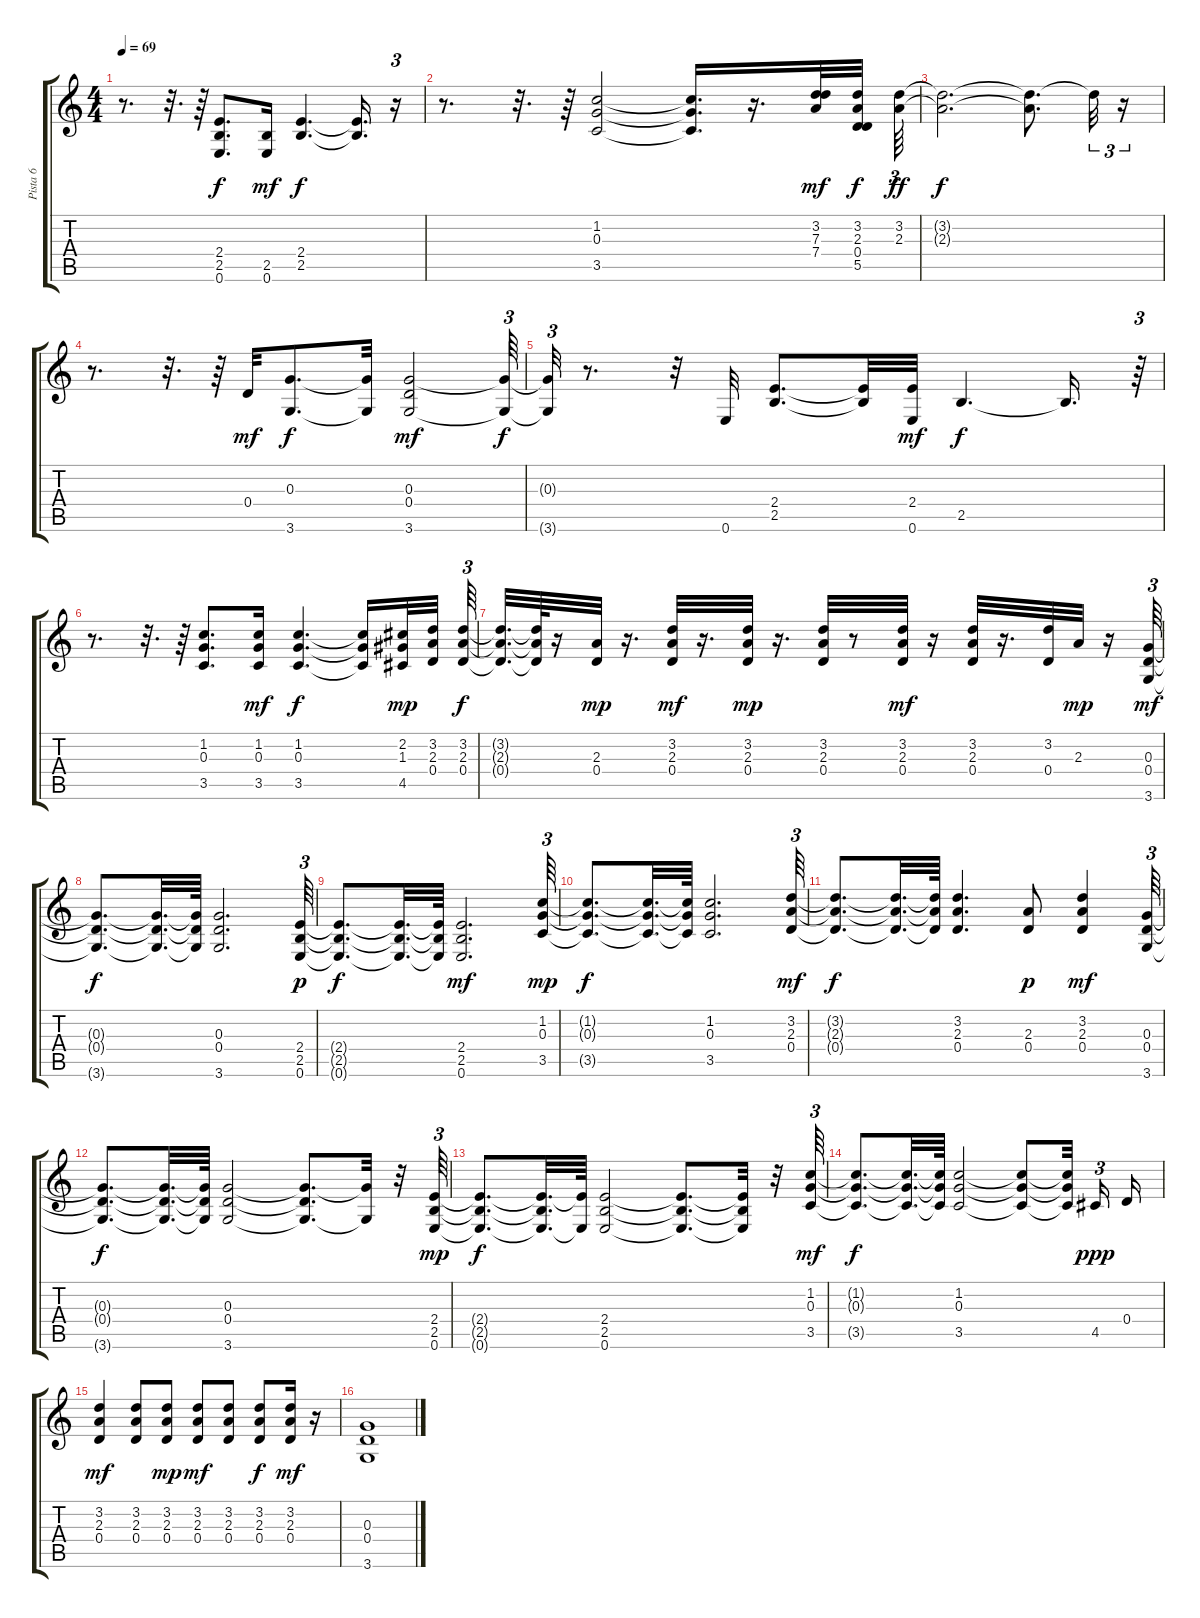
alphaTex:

\track ("Pista 6" "Pista 6") {instrument overdrivenguitar}
\staff {score tabs}
\tuning (E4 B3 G3 D3 A2 E2) {hide}
\ts (4 4)
\tempo 69
\clef g2
\ks c
r.8{d dy f} r.32{d} r.64 (2.4 2.5 0.6).8{d} (2.5 0.6).16{dy mf} (2.4 2.5).4{d dy f} (2.4{t} 2.5{t}).16{d} r.16{tu (3 2)} |
r.8{d} r.32{d} r.64 (1.2 0.3 3.5).2 (1.2{t} 0.3{t} 3.5{t}).16{d} r.16{d} (3.2 7.3 7.4).32{dy mf} (3.2 2.3 0.4 5.5).32{dy f} (3.2 2.3).64{tu (3 2) dy ff} |
(3.2{t} 2.3{t}).2{d dy f} (3.2{t} 2.3{t}).8{d} 3.2{t}.32{tu (3 2)} r.16{tu (3 2)} |
r.8{d} r.32{d} r.64 0.4.32{dy mf} (0.3 3.6).8{d dy f} (0.3{t} 3.6{t}).32 (0.3 0.4 3.6).2{dy mf} (0.3{t} 3.6{t}).64{tu (3 2) dy f} |
(0.3{t} 3.6{t}).32{tu (3 2)} r.8{d} r.32 0.6.32 (2.4 2.5).8{d} (2.4{t} 2.5{t}).32 (2.4 0.6).32{dy mf} 2.5.4{d dy f} 2.5{t}.16{d} r.64{tu (3 2)} |
r.8{d} r.32{d} r.64 (1.2 0.3 3.5).8{d} (1.2 0.3 3.5).16{dy mf} (1.2 0.3 3.5).4{d dy f} (1.2{t} 0.3{t} 3.5{t}).16 (2.2 1.3 4.5).32{dy mp} (3.2 2.3 0.4).32 (3.2 2.3 0.4).64{tu (3 2) dy f} |
(3.2{t} 2.3{t} 0.4{t}).32{d} (3.2{t} 2.3{t} 0.4{t}).64 r.16 (2.3 0.4).32{dy mp} r.16{d} (3.2 2.3 0.4).32{dy mf} r.16{d} (3.2 2.3 0.4).32{dy mp} r.16{d} (3.2 2.3 0.4).32 r.8 (3.2 2.3 0.4).32{dy mf} r.16 (3.2 2.3 0.4).32 r.16{d} (3.2 0.4).32 2.3.32{dy mp} r.16 (0.3 0.4 3.6).64{tu (3 2) dy mf} |
(0.3{t} 0.4{t} 3.6{t}).8{d dy f} (0.3{t} 0.4{t} 3.6{t}).32{d} (0.3{t} 0.4{t} 3.6{t}).64 (0.3 0.4 3.6).2{d} (2.4 2.5 0.6).64{tu (3 2) dy p} |
(2.4{t} 2.5{t} 0.6{t}).8{d dy f} (2.4{t} 2.5{t} 0.6{t}).32{d} (2.4{t} 2.5{t} 0.6{t}).64 (2.4 2.5 0.6).2{d dy mf} (1.2 0.3 3.5).64{tu (3 2) dy mp} |
(1.2{t} 0.3{t} 3.5{t}).8{d dy f} (1.2{t} 0.3{t} 3.5{t}).32{d} (1.2{t} 0.3{t} 3.5{t}).64 (1.2 0.3 3.5).2{d} (3.2 2.3 0.4).64{tu (3 2) dy mf} |
(3.2{t} 2.3{t} 0.4{t}).8{d dy f} (3.2{t} 2.3{t} 0.4{t}).32{d} (3.2{t} 2.3{t} 0.4{t}).64 (3.2 2.3 0.4).4{d} (2.3 0.4).8{dy p} (3.2 2.3 0.4).4{dy mf} (0.3 0.4 3.6).64{tu (3 2)} |
(0.3{t} 0.4{t} 3.6{t}).8{d dy f} (0.3{t} 0.4{t} 3.6{t}).32{d} (0.3{t} 0.4{t} 3.6{t}).64 (0.3 0.4 3.6).2 (0.3{t} 0.4{t} 3.6{t}).8{d} (0.3{t} 3.6{t}).32 r.32 (2.4 2.5 0.6).64{tu (3 2) dy mp} |
(2.4{t} 2.5{t} 0.6{t}).8{d dy f} (2.4{t} 2.5{t} 0.6{t}).32{d} (2.4{t} 0.6{t}).64 (2.4 2.5 0.6).2 (2.4{t} 2.5{t} 0.6{t}).8{d} (2.4{t} 2.5{t} 0.6{t}).32 r.32 (1.2 0.3 3.5).64{tu (3 2) dy mf} |
(1.2{t} 0.3{t} 3.5{t}).8{d dy f} (1.2{t} 0.3{t} 3.5{t}).32{d} (1.2{t} 0.3{t} 3.5{t}).64 (1.2 0.3 3.5).2 (1.2{t} 0.3{t} 3.5{t}).8 (1.2{t} 0.3{t} 3.5{t}).32 4.5.16{tu (3 2) dy ppp} 0.4.16 |
(3.2 2.3 0.4).4{dy mf} (3.2 2.3 0.4).8 (3.2 2.3 0.4).8{dy mp} (3.2 2.3 0.4).8{dy mf} (3.2 2.3 0.4).8 (3.2 2.3 0.4).8{dy f} (3.2 2.3 0.4).16{dy mf} r.16 |
(0.3 0.4 3.6).1
